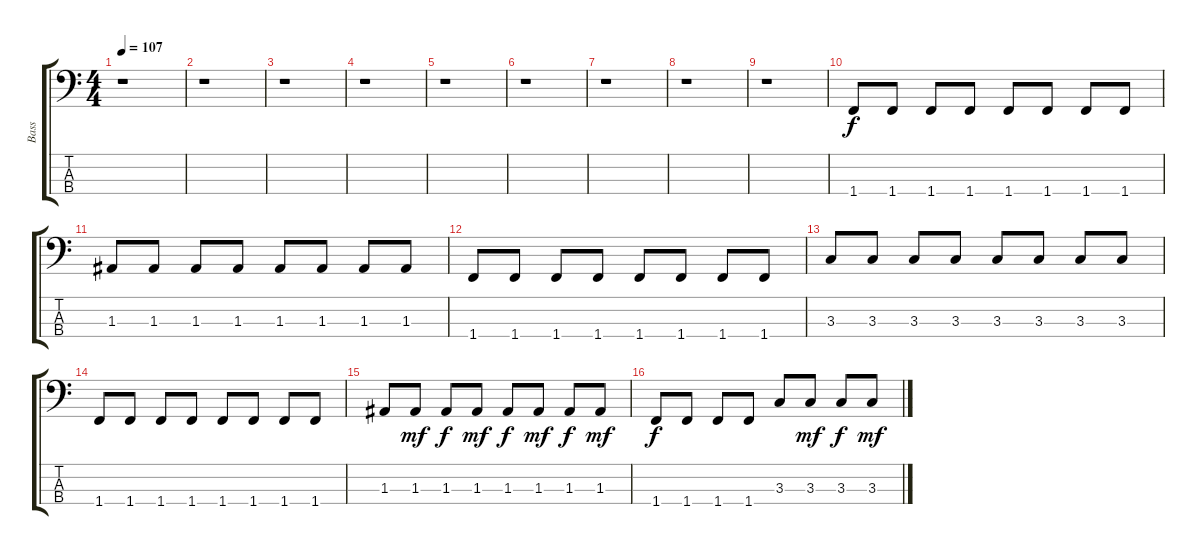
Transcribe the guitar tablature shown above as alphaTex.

\track ("Bass" "Bass") {instrument electricbassfinger}
\staff {score tabs}
\tuning (G2 D2 A1 E1) {hide}
\ts (4 4)
\tempo 107
\clef f4
\ks c
r.1{dy f instrument electricbassfinger} |
r.1 |
r.1 |
r.1 |
r.1 |
r.1 |
r.1 |
r.1 |
r.1 |
1.4.8 1.4.8 1.4.8 1.4.8 1.4.8 1.4.8 1.4.8 1.4.8 |
1.3.8 1.3.8 1.3.8 1.3.8 1.3.8 1.3.8 1.3.8 1.3.8 |
1.4.8 1.4.8 1.4.8 1.4.8 1.4.8 1.4.8 1.4.8 1.4.8 |
3.3.8 3.3.8 3.3.8 3.3.8 3.3.8 3.3.8 3.3.8 3.3.8 |
1.4.8 1.4.8 1.4.8 1.4.8 1.4.8 1.4.8 1.4.8 1.4.8 |
1.3.8 1.3.8{dy mf} 1.3.8{dy f} 1.3.8{dy mf} 1.3.8{dy f} 1.3.8{dy mf} 1.3.8{dy f} 1.3.8{dy mf} |
1.4.8{dy f} 1.4.8 1.4.8 1.4.8 3.3.8 3.3.8{dy mf} 3.3.8{dy f} 3.3.8{dy mf}
